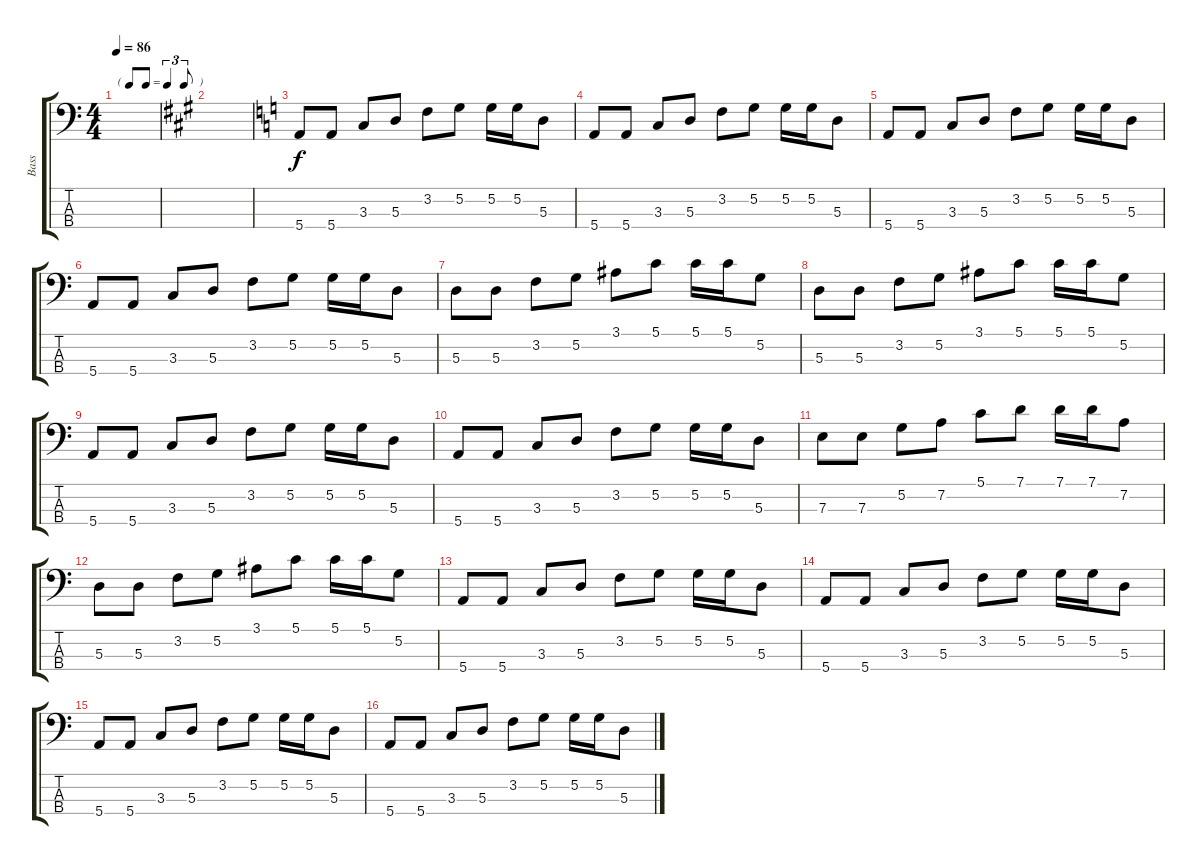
\track ("Bass" "Bass") {instrument electricbassfinger}
\staff {score tabs}
\tuning (G2 D2 A1 E1) {hide}
\ts (4 4)
\tf triplet8th
\tempo 86
\clef f4
\ks c
|
\ks a
|
\ks c
5.4.8 5.4.8 3.3.8 5.3.8 3.2.8 5.2.8 5.2.16 5.2.16 5.3.8 |
5.4.8 5.4.8 3.3.8 5.3.8 3.2.8 5.2.8 5.2.16 5.2.16 5.3.8 |
5.4.8 5.4.8 3.3.8 5.3.8 3.2.8 5.2.8 5.2.16 5.2.16 5.3.8 |
5.4.8 5.4.8 3.3.8 5.3.8 3.2.8 5.2.8 5.2.16 5.2.16 5.3.8 |
5.3.8 5.3.8 3.2.8 5.2.8 3.1.8 5.1.8 5.1.16 5.1.16 5.2.8 |
5.3.8 5.3.8 3.2.8 5.2.8 3.1.8 5.1.8 5.1.16 5.1.16 5.2.8 |
5.4.8 5.4.8 3.3.8 5.3.8 3.2.8 5.2.8 5.2.16 5.2.16 5.3.8 |
5.4.8 5.4.8 3.3.8 5.3.8 3.2.8 5.2.8 5.2.16 5.2.16 5.3.8 |
7.3.8 7.3.8 5.2.8 7.2.8 5.1.8 7.1.8 7.1.16 7.1.16 7.2.8 |
5.3.8 5.3.8 3.2.8 5.2.8 3.1.8 5.1.8 5.1.16 5.1.16 5.2.8 |
5.4.8 5.4.8 3.3.8 5.3.8 3.2.8 5.2.8 5.2.16 5.2.16 5.3.8 |
5.4.8 5.4.8 3.3.8 5.3.8 3.2.8 5.2.8 5.2.16 5.2.16 5.3.8 |
5.4.8 5.4.8 3.3.8 5.3.8 3.2.8 5.2.8 5.2.16 5.2.16 5.3.8 |
5.4.8 5.4.8 3.3.8 5.3.8 3.2.8 5.2.8 5.2.16 5.2.16 5.3.8
